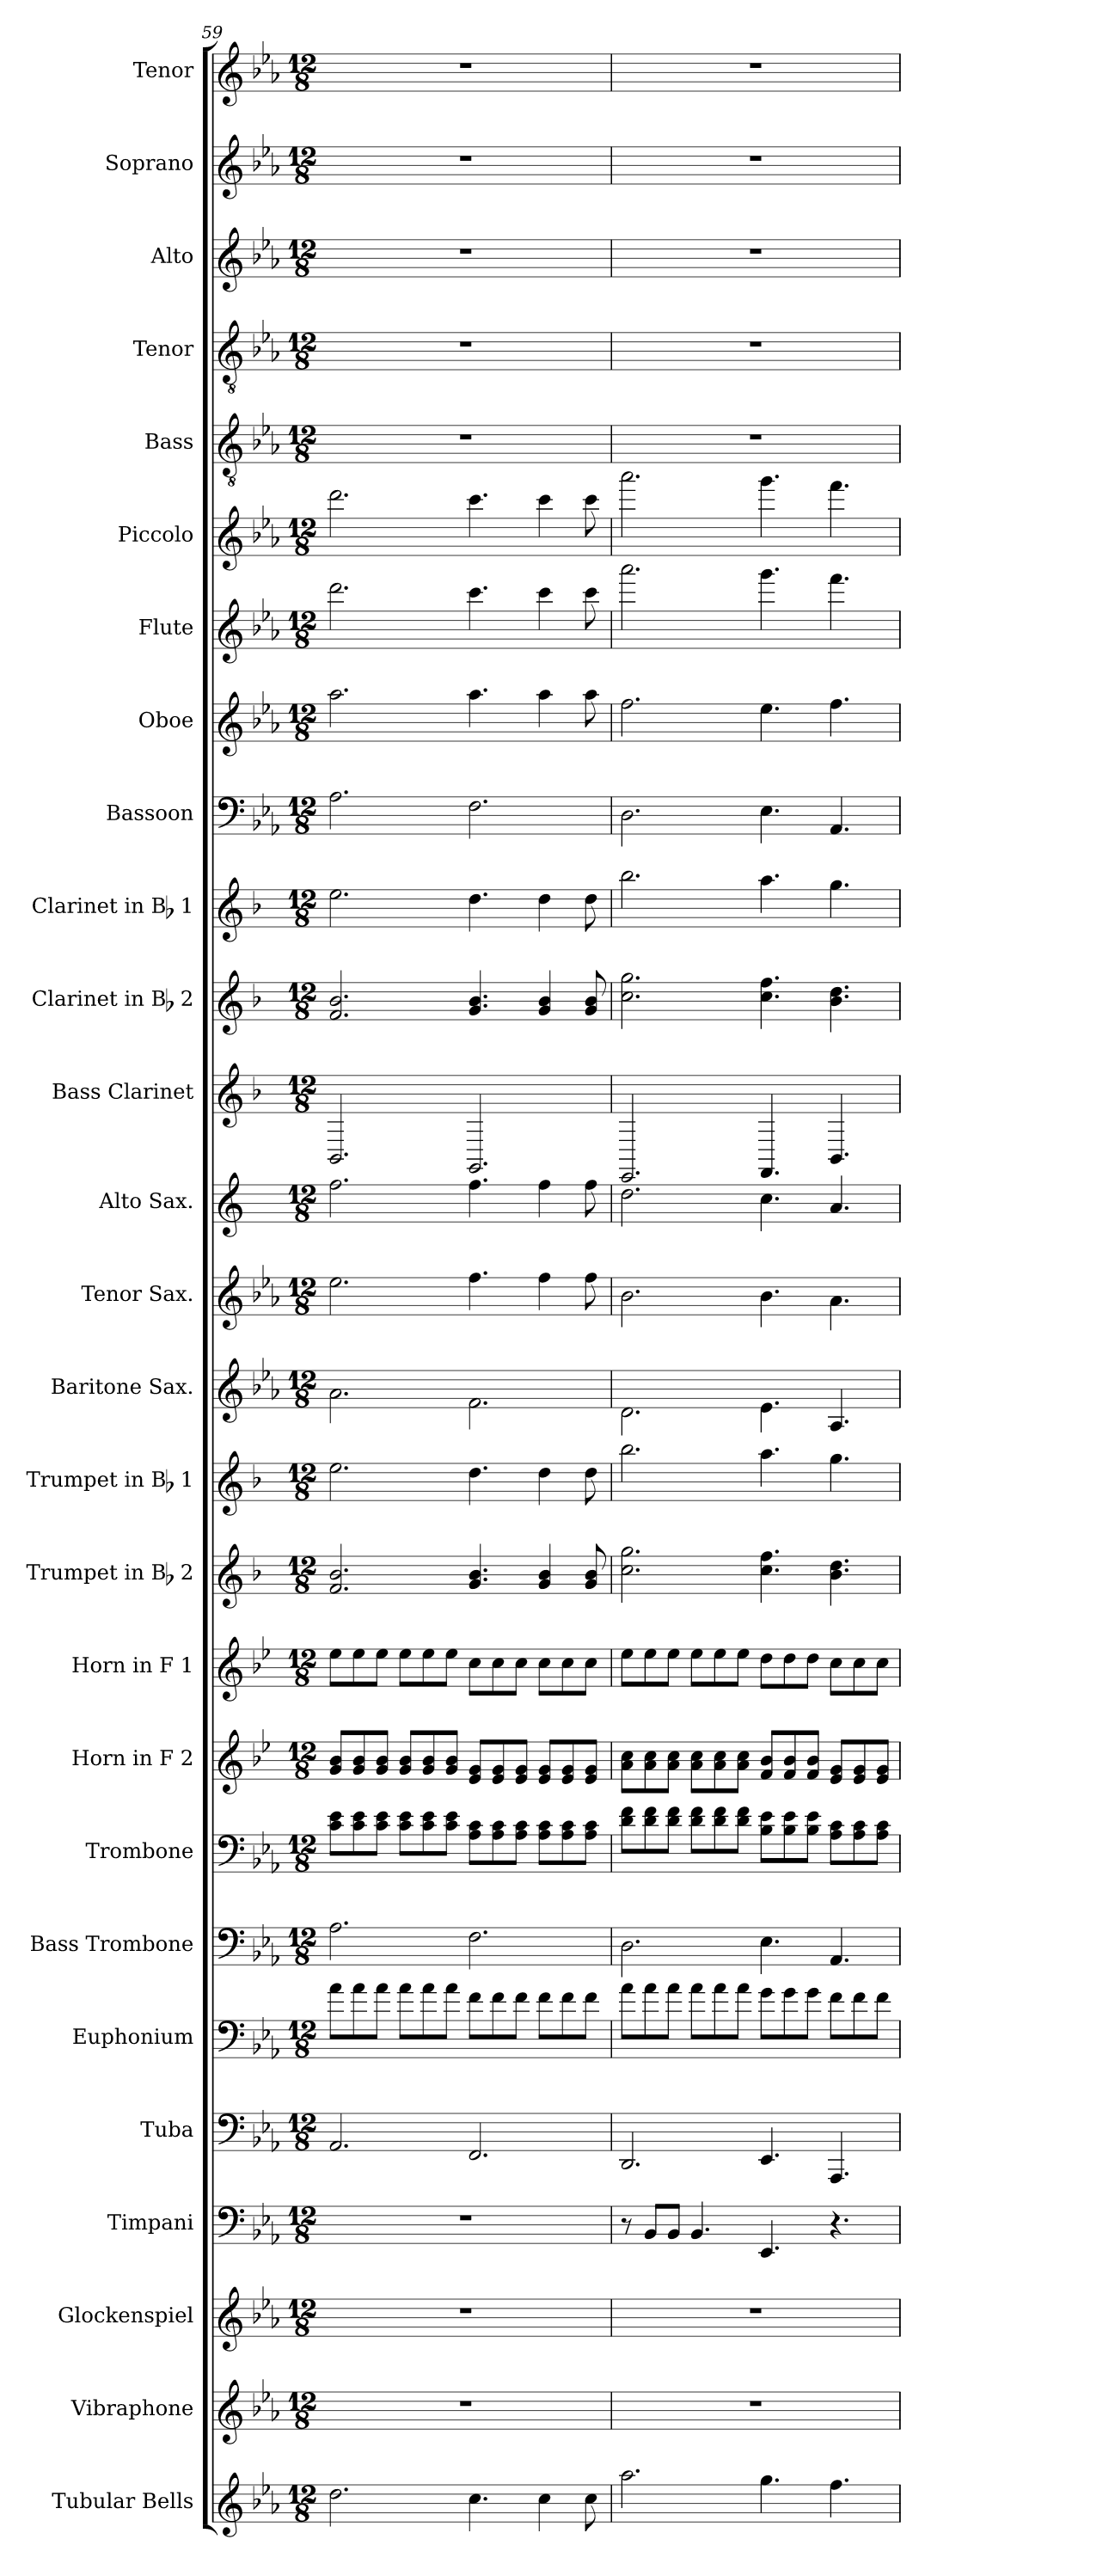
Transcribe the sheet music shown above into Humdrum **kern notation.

**kern	**kern	**kern	**kern	**kern	**kern	**kern	**kern	**kern	**kern	**kern	**kern	**kern	**kern	**kern	**kern	**kern	**kern	**kern	**kern	**kern	**kern	**kern	**kern	**kern	**kern	**kern
*part27	*part26	*part25	*part24	*part23	*part22	*part21	*part20	*part19	*part18	*part17	*part16	*part15	*part14	*part13	*part12	*part11	*part10	*part9	*part8	*part7	*part6	*part5	*part4	*part3	*part2	*part1
*staff27	*staff26	*staff25	*staff24	*staff23	*staff22	*staff21	*staff20	*staff19	*staff18	*staff17	*staff16	*staff15	*staff14	*staff13	*staff12	*staff11	*staff10	*staff9	*staff8	*staff7	*staff6	*staff5	*staff4	*staff3	*staff2	*staff1
*I"Tubular Bells	*I"Vibraphone	*I"Glockenspiel	*I"Timpani	*I"Tuba	*I"Euphonium	*I"Bass Trombone	*I"Trombone	*I"Horn in F 2	*I"Horn in F 1	*I"Trumpet in Bb 2	*I"Trumpet in Bb 1	*I"Baritone Sax.	*I"Tenor Sax.	*I"Alto Sax.	*I"Bass Clarinet	*I"Clarinet in Bb 2	*I"Clarinet in Bb 1	*I"Bassoon	*I"Oboe	*I"Flute	*I"Piccolo	*I"Bass	*I"Tenor	*I"Alto	*I"Soprano	*I"Tenor
*I'Tubular Bells	*I'Vibraphone	*I'Glockenspiel	*I'Timpani	*I'Tuba	*I'Euphonium	*I'Bass Trombone	*I'Trombone	*I'Horn in F 2	*I'Horn in F 1	*I'Trumpet in Bb 2	*I'Trumpet in Bb 1	*I'Baritone Sax.	*I'Tenor Sax.	*I'Alto Sax.	*I'Bass Clarinet	*I'Clarinet in Bb 2	*I'Clarinet in Bb 1	*I'Bassoon	*I'Oboe	*I'Flute	*I'Piccolo	*I'Bass	*I'Tenor	*I'Alto	*I'Soprano	*I'Tenor
*clefG2	*clefG2	*clefG2	*clefF4	*clefF4	*clefF4	*clefF4	*clefF4	*clefG2	*clefG2	*clefG2	*clefG2	*clefG2	*clefG2	*clefG2	*clefG2	*clefG2	*clefG2	*clefF4	*clefG2	*clefG2	*clefG2	*clefGv2	*clefGv2	*clefG2	*clefG2	*clefG2
*	*	*ITrd-14c-24	*	*	*	*	*	*ITrd4c7	*ITrd4c7	*ITrd1c2	*ITrd1c2	*ITrd12c21	*ITrd8c14	*ITrd5c9	*ITrd1c2	*ITrd1c2	*ITrd1c2	*	*	*	*ITrd-7c-12	*ITrd7c12	*ITrd7c12	*	*	*
*k[b-e-a-]	*k[b-e-a-]	*k[b-e-a-]	*k[b-e-a-]	*k[b-e-a-]	*k[b-e-a-]	*k[b-e-a-]	*k[b-e-a-]	*k[b-e-a-]	*k[b-e-a-]	*k[b-e-a-]	*k[b-e-a-]	*k[b-e-a-]	*k[b-e-a-]	*k[b-e-a-]	*k[b-e-a-]	*k[b-e-a-]	*k[b-e-a-]	*k[b-e-a-]	*k[b-e-a-]	*k[b-e-a-]	*k[b-e-a-]	*k[b-e-a-]	*k[b-e-a-]	*k[b-e-a-]	*k[b-e-a-]	*k[b-e-a-]
*E-:	*E-:	*E-:	*E-:	*E-:	*E-:	*E-:	*E-:	*E-:	*E-:	*E-:	*E-:	*E-:	*E-:	*E-:	*E-:	*E-:	*E-:	*E-:	*E-:	*E-:	*E-:	*E-:	*E-:	*E-:	*E-:	*E-:
*M12/8	*M12/8	*M12/8	*M12/8	*M12/8	*M12/8	*M12/8	*M12/8	*M12/8	*M12/8	*M12/8	*M12/8	*M12/8	*M12/8	*M12/8	*M12/8	*M12/8	*M12/8	*M12/8	*M12/8	*M12/8	*M12/8	*M12/8	*M12/8	*M12/8	*M12/8	*M12/8
=59	=59	=59	=59	=59	=59	=59	=59	=59	=59	=59	=59	=59	=59	=59	=59	=59	=59	=59	=59	=59	=59	=59	=59	=59	=59	=59
!	!LO:N:vis=1	!LO:N:vis=1	!LO:N:vis=1	!	!	!	!	!	!	!	!	!	!	!	!	!	!	!	!	!	!	!LO:N:vis=1	!LO:N:vis=1	!LO:N:vis=1	!LO:N:vis=1	!LO:N:vis=1
2.ddi\	1.r	1.r	1.r	2.AA-i/	8a-i\L	2.A-i\	8ci\ 8e-iL	8ci/ 8e-iL	8a-i\L	2.e-i/ 2.a-i	2.ddi\	2.A-i\	2.e-i\	2.a-i\	2.AA-i/	2.e-i/ 2.a-i	2.ddi\	2.A-i\	2.aa-i\	2.dddi\	2.ddddi\	1.r	1.r	1.r	1.r	1.r
.	.	.	.	.	8a-i\	.	8ci\ 8e-i	8ci/ 8e-i	8a-i\	.	.	.	.	.	.	.	.	.	.	.	.	.	.	.	.	.
.	.	.	.	.	8a-i\J	.	8ci\ 8e-iJ	8ci/ 8e-iJ	8a-i\J	.	.	.	.	.	.	.	.	.	.	.	.	.	.	.	.	.
.	.	.	.	.	8a-i\L	.	8ci\ 8e-iL	8ci/ 8e-iL	8a-i\L	.	.	.	.	.	.	.	.	.	.	.	.	.	.	.	.	.
.	.	.	.	.	8a-i\	.	8ci\ 8e-i	8ci/ 8e-i	8a-i\	.	.	.	.	.	.	.	.	.	.	.	.	.	.	.	.	.
.	.	.	.	.	8a-i\J	.	8ci\ 8e-iJ	8ci/ 8e-iJ	8a-i\J	.	.	.	.	.	.	.	.	.	.	.	.	.	.	.	.	.
4.cci\	.	.	.	2.FFi/	8fi\L	2.Fi\	8A-i\ 8ciL	8A-i/ 8ciL	8fi\L	4.fi/ 4.a-i	4.cci\	2.Fi\	4.fi\	4.a-i\	2.FFi/	4.fi/ 4.a-i	4.cci\	2.Fi\	4.aa-i\	4.ccci\	4.cccci\	.	.	.	.	.
.	.	.	.	.	8fi\	.	8A-i\ 8ci	8A-i/ 8ci	8fi\	.	.	.	.	.	.	.	.	.	.	.	.	.	.	.	.	.
.	.	.	.	.	8fi\J	.	8A-i\ 8ciJ	8A-i/ 8ciJ	8fi\J	.	.	.	.	.	.	.	.	.	.	.	.	.	.	.	.	.
4cci\	.	.	.	.	8fi\L	.	8A-i\ 8ciL	8A-i/ 8ciL	8fi\L	4fi/ 4a-i	4cci\	.	4fi\	4a-i\	.	4fi/ 4a-i	4cci\	.	4aa-i\	4ccci\	4cccci\	.	.	.	.	.
.	.	.	.	.	8fi\	.	8A-i\ 8ci	8A-i/ 8ci	8fi\	.	.	.	.	.	.	.	.	.	.	.	.	.	.	.	.	.
8cci\	.	.	.	.	8fi\J	.	8A-i\ 8ciJ	8A-i/ 8ciJ	8fi\J	8fi/ 8a-i	8cci\	.	8fi\	8a-i\	.	8fi/ 8a-i	8cci\	.	8aa-i\	8ccci\	8cccci\	.	.	.	.	.
!!LO:PB:g=z
=60	=60	=60	=60	=60	=60	=60	=60	=60	=60	=60	=60	=60	=60	=60	=60	=60	=60	=60	=60	=60	=60	=60	=60	=60	=60	=60
!	!LO:N:vis=1	!LO:N:vis=1	!	!	!	!	!	!	!	!	!	!	!	!	!	!	!	!	!	!	!	!LO:N:vis=1	!LO:N:vis=1	!LO:N:vis=1	!LO:N:vis=1	!LO:N:vis=1
2.aa-i\	1.r	1.r	8r	2.DDi/	8a-i\L	2.Di\	8di\ 8fiL	8di\ 8fiL	8a-i\L	2.b-i\ 2.ffi	2.aa-i\	2.Di\	2.B-i\	2.fi\	2.DDi/	2.b-i\ 2.ffi	2.aa-i\	2.Di\	2.ffi\	2.aaa-i\	2.aaaa-i\	1.r	1.r	1.r	1.r	1.r
.	.	.	8BB-i/L	.	8a-i\	.	8di\ 8fi	8di\ 8fi	8a-i\	.	.	.	.	.	.	.	.	.	.	.	.	.	.	.	.	.
.	.	.	8BB-i/J	.	8a-i\J	.	8di\ 8fiJ	8di\ 8fiJ	8a-i\J	.	.	.	.	.	.	.	.	.	.	.	.	.	.	.	.	.
.	.	.	4.BB-i/	.	8a-i\L	.	8di\ 8fiL	8di\ 8fiL	8a-i\L	.	.	.	.	.	.	.	.	.	.	.	.	.	.	.	.	.
.	.	.	.	.	8a-i\	.	8di\ 8fi	8di\ 8fi	8a-i\	.	.	.	.	.	.	.	.	.	.	.	.	.	.	.	.	.
.	.	.	.	.	8a-i\J	.	8di\ 8fiJ	8di\ 8fiJ	8a-i\J	.	.	.	.	.	.	.	.	.	.	.	.	.	.	.	.	.
4.ggi\	.	.	4.EE-i/	4.EE-i/	8gi\L	4.E-i\	8B-i\ 8e-iL	8B-i/ 8e-iL	8gi\L	4.b-i\ 4.ee-i	4.ggi\	4.E-i\	4.B-i\	4.e-i\	4.EE-i/	4.b-i\ 4.ee-i	4.ggi\	4.E-i\	4.ee-i\	4.gggi\	4.ggggi\	.	.	.	.	.
.	.	.	.	.	8gi\	.	8B-i\ 8e-i	8B-i/ 8e-i	8gi\	.	.	.	.	.	.	.	.	.	.	.	.	.	.	.	.	.
.	.	.	.	.	8gi\J	.	8B-i\ 8e-iJ	8B-i/ 8e-iJ	8gi\J	.	.	.	.	.	.	.	.	.	.	.	.	.	.	.	.	.
4.ffi\	.	.	4.r	4.AAA-i/	8fi\L	4.AA-i/	8A-i\ 8ciL	8A-i/ 8ciL	8fi\L	4.a-i\ 4.cci	4.ffi\	4.AA-i/	4.A-i\	4.ci/	4.AA-i/	4.a-i\ 4.cci	4.ffi\	4.AA-i/	4.ffi\	4.fffi\	4.ffffi\	.	.	.	.	.
.	.	.	.	.	8fi\	.	8A-i\ 8ci	8A-i/ 8ci	8fi\	.	.	.	.	.	.	.	.	.	.	.	.	.	.	.	.	.
.	.	.	.	.	8fi\J	.	8A-i\ 8ciJ	8A-i/ 8ciJ	8fi\J	.	.	.	.	.	.	.	.	.	.	.	.	.	.	.	.	.
=	=	=	=	=	=	=	=	=	=	=	=	=	=	=	=	=	=	=	=	=	=	=	=	=	=	=
*-	*-	*-	*-	*-	*-	*-	*-	*-	*-	*-	*-	*-	*-	*-	*-	*-	*-	*-	*-	*-	*-	*-	*-	*-	*-	*-
